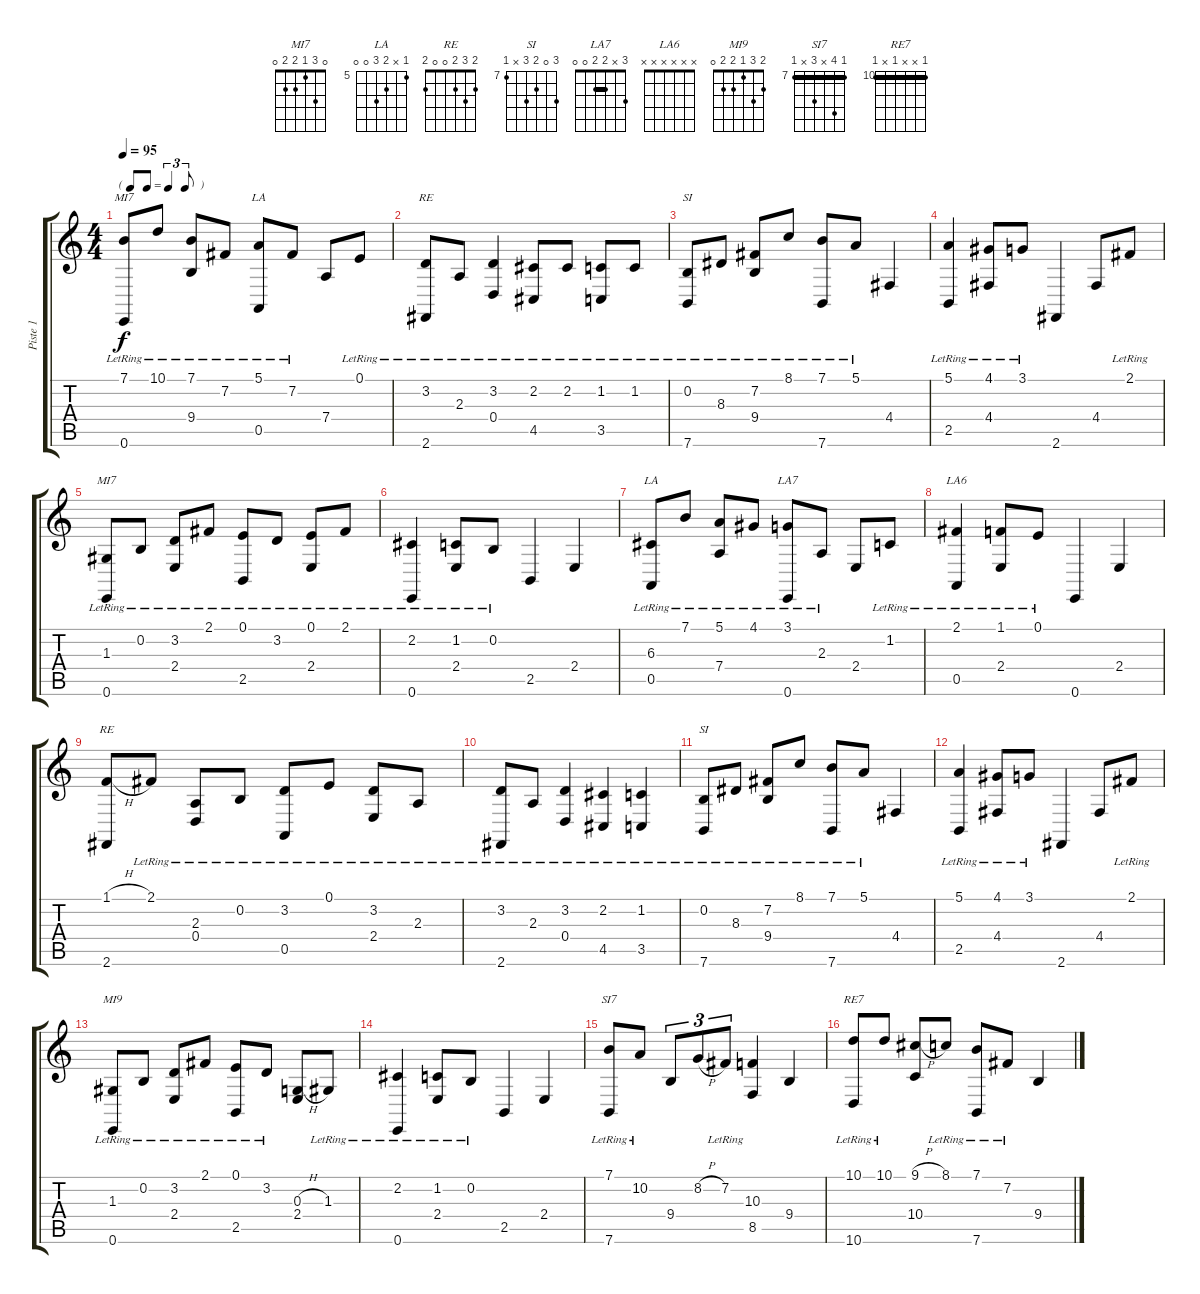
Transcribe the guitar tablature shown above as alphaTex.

\track ("Piste 1" "Piste 1") {instrument electricgrandpiano}
\staff {score tabs}
\tuning (E4 B3 G3 D3 A2 E2) {hide}
\chord ("MI7" 7 9 7 9 x 0) {firstfret 7 barre 7}
\chord ("LA" 5 5 6 7 x x) {firstfret 5 barre 5}
\chord ("RE" x 3 2 0 x 2)
\chord ("SI" x 0 8 9 x 7) {firstfret 7}
\chord ("MI7" 0 3 1 2 2 0)
\chord ("LA" 5 x 6 7 0 0) {firstfret 5}
\chord ("LA7" 3 x 2 2 0 0) {barre 2}
\chord ("LA6" x x x x x x)
\chord ("RE" 2 3 2 0 0 2)
\chord ("SI" 9 0 8 9 x 7) {firstfret 7}
\chord ("MI9" 2 3 1 2 2 0)
\chord ("SI7" 7 10 x 9 x 7) {firstfret 7 barre 7}
\chord ("RE7" 10 x x 10 x 10) {firstfret 10 barre 10}
\ts (4 4)
\tf triplet8th
\tempo 95
\clef g2
\ks c
(7.1{lr} 0.6).8{ch "MI7" dy f instrument electricgrandpiano} 10.1{lr}.8 (7.1{lr} 9.4).8 7.2{lr}.8 (5.1{lr} 0.5).8{ch "LA"} 7.2{lr}.8 7.4.8 0.1{lr}.8 |
(3.2{lr} 2.6).8{ch "RE"} 2.3{lr}.8 (3.2{lr} 0.4).4 (2.2{lr} 4.5).8 2.2{lr}.8 (1.2{lr} 3.5).8 1.2{lr}.8 |
(0.2{lr} 7.6).8{ch "SI"} 8.3{lr}.8 (7.2{lr} 9.4).8 8.1{lr}.8 (7.1{lr} 7.6).8 5.1{lr}.8 4.4.4 |
(5.1{lr} 2.5).4 (4.1{lr} 4.4).8 3.1{lr}.8 2.6.4 4.4.8 2.1{lr}.8 |
(1.3{lr} 0.6).8{ch "MI7"} 0.2{lr}.8 (3.2{lr} 2.4).8 2.1{lr}.8 (0.1{lr} 2.5).8 3.2{lr}.8 (0.1{lr} 2.4).8 2.1{lr}.8 |
(2.2{lr} 0.6).4 (1.2{lr} 2.4).8 0.2{lr}.8 2.5.4 2.4.4 |
(6.3{lr} 0.5).8{ch "LA"} 7.1{lr}.8 (5.1{lr} 7.4).8 4.1{lr}.8 (3.1{lr} 0.6).8{ch "LA7"} 2.3{lr}.8 2.4.8 1.2{lr}.8 |
(2.1{lr} 0.5).4{ch "LA6"} (1.1{lr} 2.4).8 0.1{lr}.8 0.6.4 2.4.4 |
(1.1{h} 2.6).8{ch "RE"} 2.1{lr}.8 (2.3{lr} 0.4).8 0.2{lr}.8 (3.2{lr} 0.5).8 0.1{lr}.8 (3.2{lr} 2.4).8 2.3{lr}.8 |
(3.2{lr} 2.6).8 2.3{lr}.8 (3.2{lr} 0.4).4 (2.2{lr} 4.5).4 (1.2{lr} 3.5).4 |
(0.2{lr} 7.6).8{ch "SI"} 8.3{lr}.8 (7.2{lr} 9.4).8 8.1{lr}.8 (7.1{lr} 7.6).8 5.1{lr}.8 4.4.4 |
(5.1{lr} 2.5).4 (4.1{lr} 4.4).8 3.1{lr}.8 2.6.4 4.4.8 2.1{lr}.8 |
(1.3{lr} 0.6).8{ch "MI9"} 0.2{lr}.8 (3.2{lr} 2.4).8 2.1{lr}.8 (0.1{lr} 2.5).8 3.2{lr}.8 (0.3{h} 2.4).8 1.3{lr}.8 |
(2.2{lr} 0.6).4 (1.2{lr} 2.4).8 0.2{lr}.8 2.5.4 2.4.4 |
(7.1{lr} 7.6).8{ch "SI7"} 10.2{lr}.8 9.4.8{tu (3 2)} 8.2{h}.8{tu (3 2)} 7.2{lr}.8{tu (3 2)} (10.3{lr} 8.5).4 9.4.4 |
(10.1{lr} 10.6).8{ch "RE7"} 10.1{lr}.8 (9.1{h} 10.4).8 8.1{lr}.8 (7.1{lr} 7.6).8 7.2{lr}.8 9.4.4
